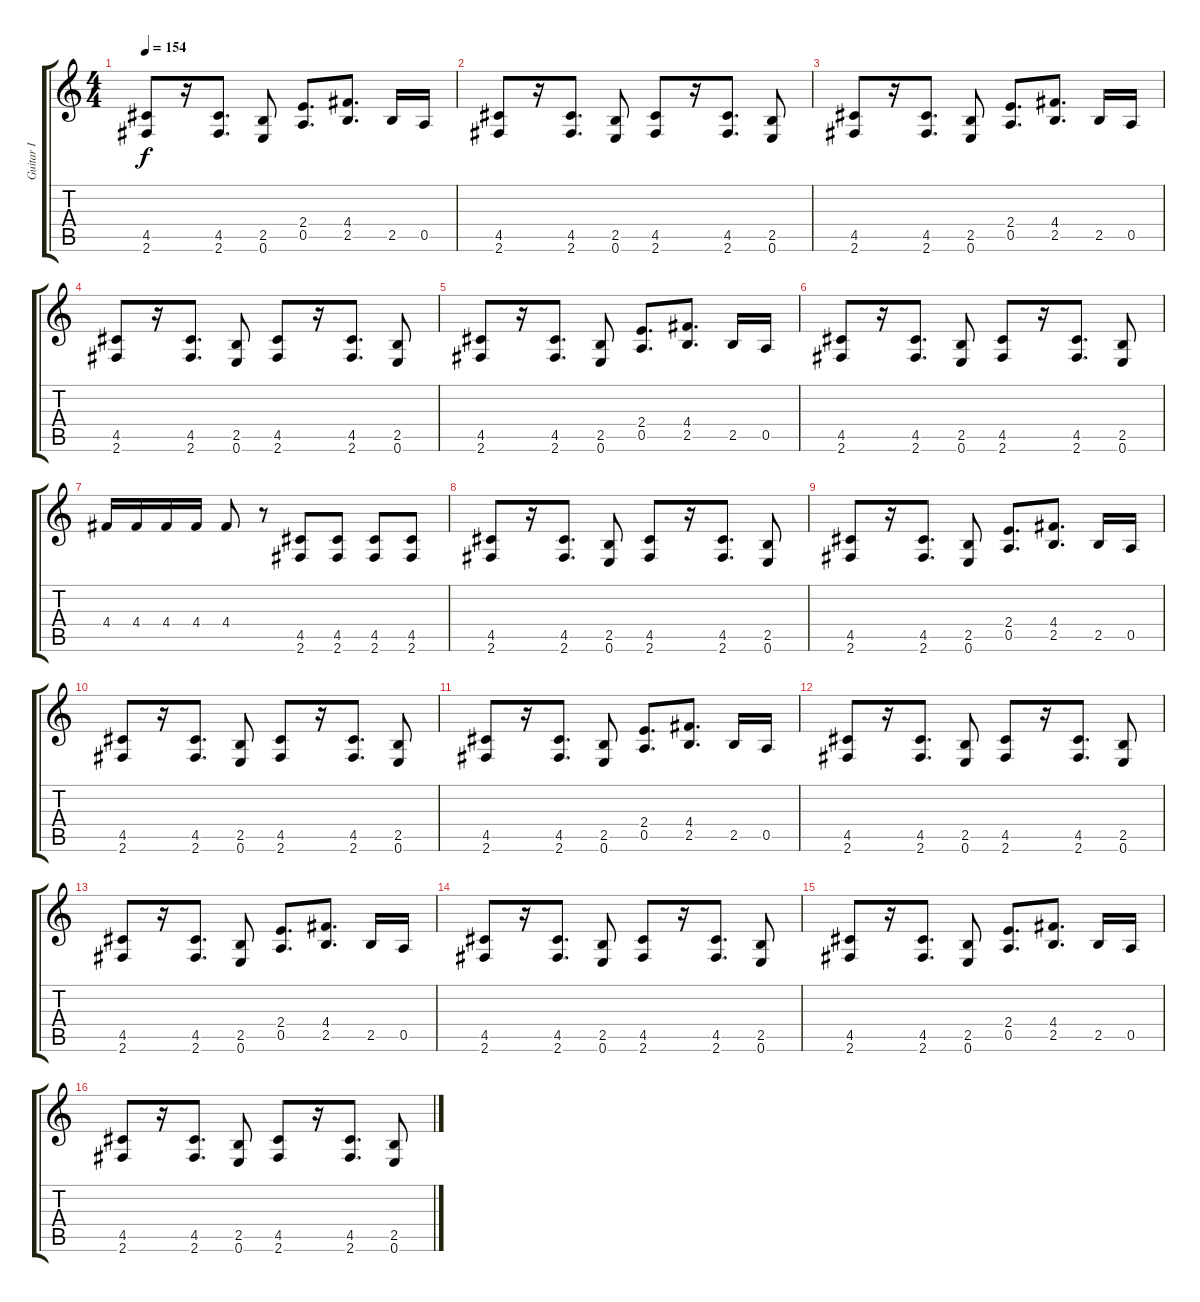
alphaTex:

\track ("Guitar I" "Guitar I") {instrument overdrivenguitar}
\staff {score tabs}
\tuning (E4 B3 G3 D3 A2 E2) {hide}
\ts (4 4)
\tempo 154
\clef g2
\ks c
(4.5 2.6).8{dy f} r.16 (4.5 2.6).8{d} (2.5 0.6).8 (2.4 0.5).8{d} (4.4 2.5).8{d} 2.5.16 0.5.16 |
(4.5 2.6).8 r.16 (4.5 2.6).8{d} (2.5 0.6).8 (4.5 2.6).8 r.16 (4.5 2.6).8{d} (2.5 0.6).8 |
(4.5 2.6).8 r.16 (4.5 2.6).8{d} (2.5 0.6).8 (2.4 0.5).8{d} (4.4 2.5).8{d} 2.5.16 0.5.16 |
(4.5 2.6).8 r.16 (4.5 2.6).8{d} (2.5 0.6).8 (4.5 2.6).8 r.16 (4.5 2.6).8{d} (2.5 0.6).8 |
(4.5 2.6).8 r.16 (4.5 2.6).8{d} (2.5 0.6).8 (2.4 0.5).8{d} (4.4 2.5).8{d} 2.5.16 0.5.16 |
(4.5 2.6).8 r.16 (4.5 2.6).8{d} (2.5 0.6).8 (4.5 2.6).8 r.16 (4.5 2.6).8{d} (2.5 0.6).8 |
4.4.16 4.4.16 4.4.16 4.4.16 4.4.8 r.8 (4.5 2.6).8 (4.5 2.6).8 (4.5 2.6).8 (4.5 2.6).8 |
(4.5 2.6).8 r.16 (4.5 2.6).8{d} (2.5 0.6).8 (4.5 2.6).8 r.16 (4.5 2.6).8{d} (2.5 0.6).8 |
(4.5 2.6).8 r.16 (4.5 2.6).8{d} (2.5 0.6).8 (2.4 0.5).8{d} (4.4 2.5).8{d} 2.5.16 0.5.16 |
(4.5 2.6).8 r.16 (4.5 2.6).8{d} (2.5 0.6).8 (4.5 2.6).8 r.16 (4.5 2.6).8{d} (2.5 0.6).8 |
(4.5 2.6).8 r.16 (4.5 2.6).8{d} (2.5 0.6).8 (2.4 0.5).8{d} (4.4 2.5).8{d} 2.5.16 0.5.16 |
(4.5 2.6).8 r.16 (4.5 2.6).8{d} (2.5 0.6).8 (4.5 2.6).8 r.16 (4.5 2.6).8{d} (2.5 0.6).8 |
(4.5 2.6).8 r.16 (4.5 2.6).8{d} (2.5 0.6).8 (2.4 0.5).8{d} (4.4 2.5).8{d} 2.5.16 0.5.16 |
(4.5 2.6).8 r.16 (4.5 2.6).8{d} (2.5 0.6).8 (4.5 2.6).8 r.16 (4.5 2.6).8{d} (2.5 0.6).8 |
(4.5 2.6).8 r.16 (4.5 2.6).8{d} (2.5 0.6).8 (2.4 0.5).8{d} (4.4 2.5).8{d} 2.5.16 0.5.16 |
(4.5 2.6).8 r.16 (4.5 2.6).8{d} (2.5 0.6).8 (4.5 2.6).8 r.16 (4.5 2.6).8{d} (2.5 0.6).8
